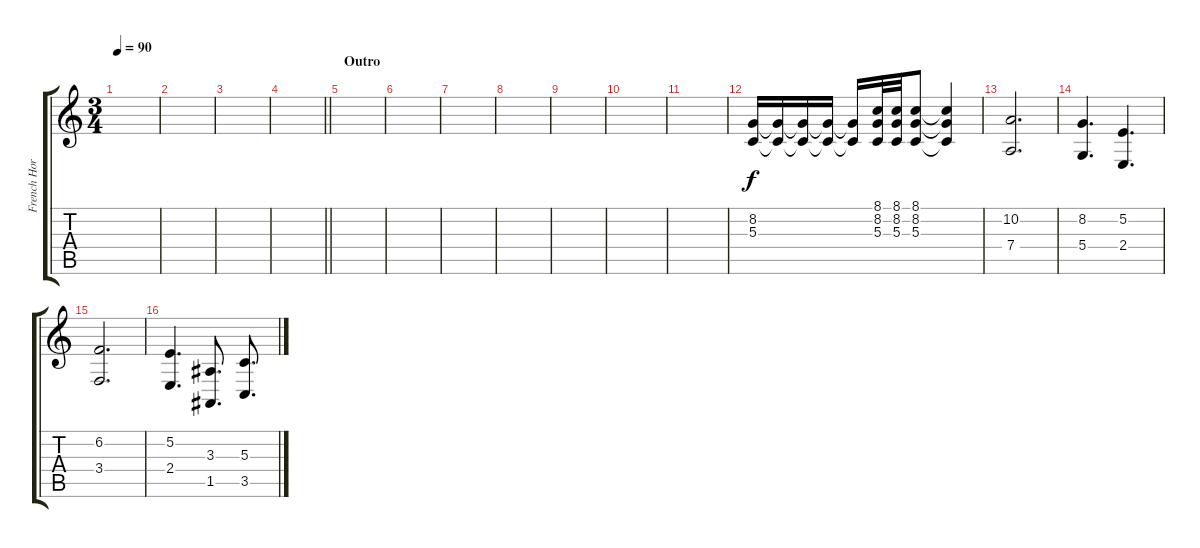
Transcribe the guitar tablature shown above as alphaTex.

\track ("French Horn" "French Hor") {instrument frenchhorn}
\staff {score tabs}
\tuning (E4 B3 G3 D3 A2 E2) {hide}
\ts (3 4)
\tempo 90
\clef g2
\ks c
|
|
|
\barLineRight lightlight
|
\section ("" "Outro")
|
|
|
|
|
|
|
(8.2 5.3).16 (8.2{t} 5.3{t}).16 (8.2{t} 5.3{t}).16 (8.2{t} 5.3{t}).16 (8.2{t} 5.3{t}).16 (8.1 8.2 5.3).32 (8.1 8.2 5.3).32 (8.1 8.2 5.3).8 (8.1{t} 8.2{t} 5.3{t}).4 |
(10.2 7.4).2{d} |
(8.2 5.4).4{d} (5.2 2.4).4{d} |
(6.2 3.4).2{d} |
(5.2 2.4).4{d} (3.3 1.5).8{d} (5.3 3.5).8{d}
